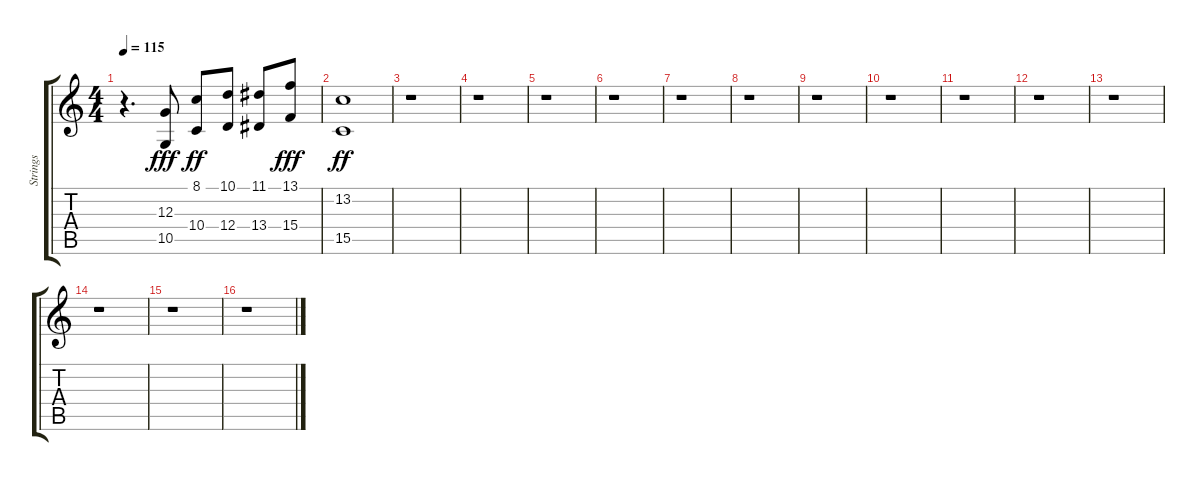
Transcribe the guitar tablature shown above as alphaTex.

\track ("Strings" "Strings") {instrument stringensemble1}
\staff {score tabs}
\tuning (E4 B3 G3 D3 A2 E2) {hide}
\ts (4 4)
\tempo 115
\clef g2
\ks c
r.4{d dy ff} (12.3 10.5).8{dy fff} (8.1 10.4).8{dy ff} (10.1 12.4).8 (11.1 13.4).8 (13.1 15.4).8{dy fff} |
(13.2 15.5).1{dy ff} |
r.1 |
r.1 |
r.1 |
r.1 |
r.1 |
r.1 |
r.1 |
r.1 |
r.1 |
r.1 |
r.1 |
r.1 |
r.1 |
r.1
